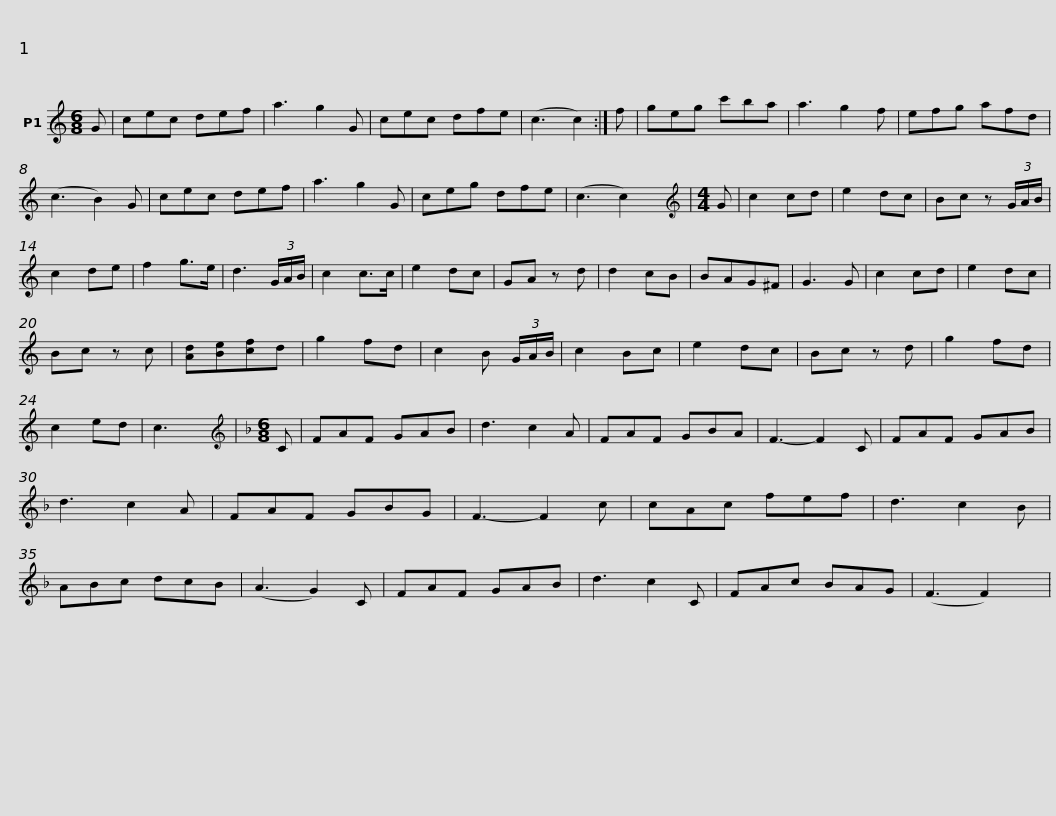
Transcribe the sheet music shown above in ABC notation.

X:1
L:1/8
M:6/8
I:linebreak $
K:C
V:1 treble
V:1
 G | cec def | a3 g2 G | cec dfe | (c3 c2) :| %5
 f | geg c'ba | a3 g2 f |$ efg afd | (c3 B2) G | %10
 cec def | a3 g2 G | ceg dfe | (c3 c2) x |[M:4/4][K:treble] G | %15
 c2 cd | e2 dc | Bc z (3G/A/B/ |$ c2 de | f2 g>e |$ %20
 d3 (3G/A/B/ | c2 c>c | e2 dc | GA z d | d2 cB | %25
 BAG^F | G3 G | c2 cd |$ e2 dc | Bc z c | %30
 [Ad][Be][cf]d | g2 fd | c2 B (3G/A/B/ |$ c2 Bc | e2 dc | %35
 Bc z d | g2 fd | c2 ed | c3 x |[K:F][M:6/8][K:treble] C | %40
 FAF GAB | d3 c2 A | FAF GBA | F3- F2 C |$ FAF GAB |$ %45
 d3 c2 A | FAF GBG | F3- F2 c | cAc fef | d3 c2 B |$ %50
 ABc dcB | (A3 G2) C | FAF GAB | d3 c2 C | FAc BAG | %55
 (F3 F2) x | %56
